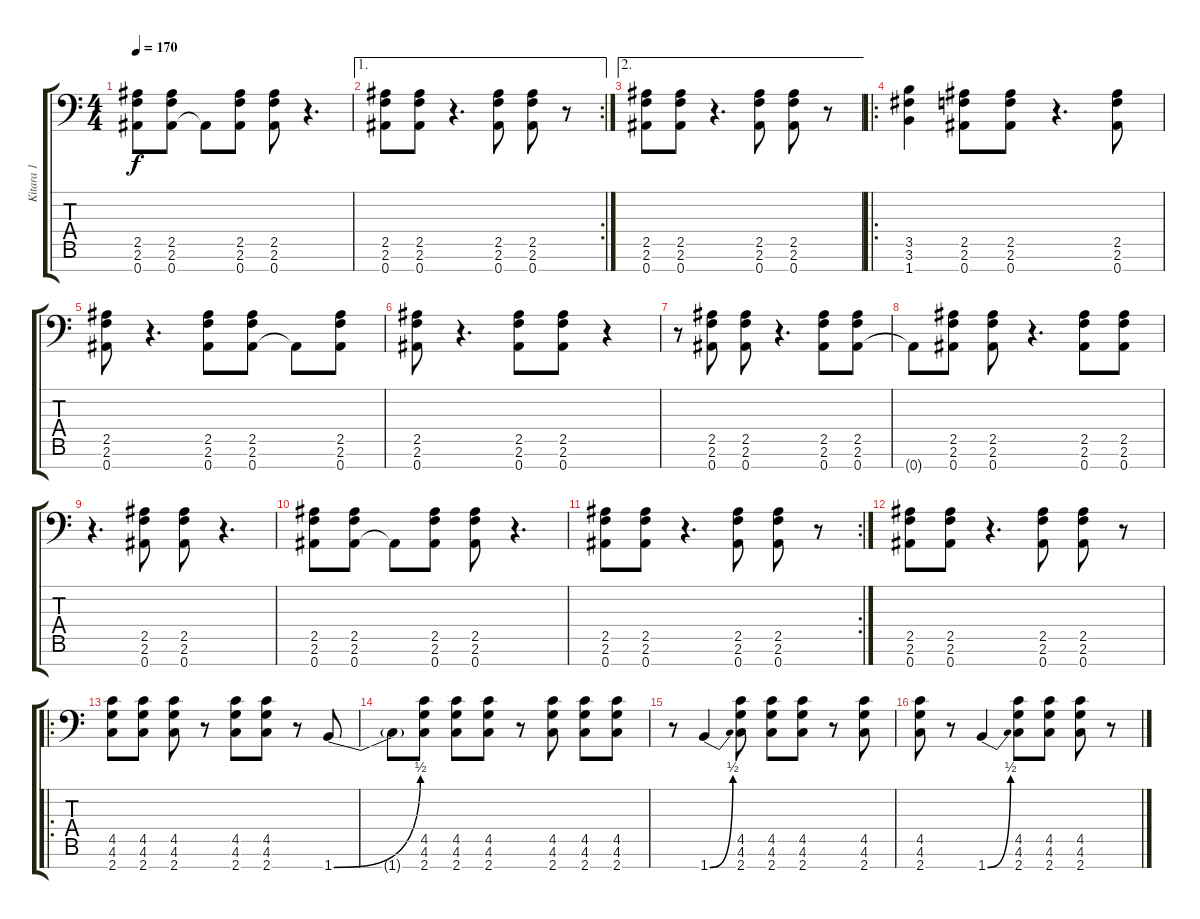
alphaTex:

\track ("Kitara 1" "Kitara 1") {instrument distortionguitar}
\staff {score tabs}
\tuning (Eb4 Bb3 Gb3 Db3 Ab2 Eb2 Bb1) {hide}
\ts (4 4)
\tempo 170
\clef f4
\ks c
(2.5 2.6 0.7).8{dy f} (2.5 2.6 0.7).8 0.7{t}.8 (2.5 2.6 0.7).8 (2.5 2.6 0.7).8 r.4{d} |
\ae 1
\rc 2
(2.5 2.6 0.7).8 (2.5 2.6 0.7).8 r.4{d} (2.5 2.6 0.7).8 (2.5 2.6 0.7).8 r.8 |
\ae 2
(2.5 2.6 0.7).8 (2.5 2.6 0.7).8 r.4{d} (2.5 2.6 0.7).8 (2.5 2.6 0.7).8 r.8 |
\ro
(3.5 3.6 1.7).4 (2.5 2.6 0.7).8 (2.5 2.6 0.7).8 r.4{d} (2.5 2.6 0.7).8 |
(2.5 2.6 0.7).8 r.4{d} (2.5 2.6 0.7).8 (2.5 2.6 0.7).8 0.7{t}.8 (2.5 2.6 0.7).8 |
(2.5 2.6 0.7).8 r.4{d} (2.5 2.6 0.7).8 (2.5 2.6 0.7).8 r.4 |
r.8 (2.5 2.6 0.7).8 (2.5 2.6 0.7).8 r.4{d} (2.5 2.6 0.7).8 (2.5 2.6 0.7).8 |
0.7{t}.8 (2.5 2.6 0.7).8 (2.5 2.6 0.7).8 r.4{d} (2.5 2.6 0.7).8 (2.5 2.6 0.7).8 |
r.4{d} (2.5 2.6 0.7).8 (2.5 2.6 0.7).8 r.4{d} |
(2.5 2.6 0.7).8 (2.5 2.6 0.7).8 0.7{t}.8 (2.5 2.6 0.7).8 (2.5 2.6 0.7).8 r.4{d} |
\rc 2
(2.5 2.6 0.7).8 (2.5 2.6 0.7).8 r.4{d} (2.5 2.6 0.7).8 (2.5 2.6 0.7).8 r.8 |
(2.5 2.6 0.7).8 (2.5 2.6 0.7).8 r.4{d} (2.5 2.6 0.7).8 (2.5 2.6 0.7).8 r.8 |
\ro
(4.5 4.6 2.7).8 (4.5 4.6 2.7).8 (4.5 4.6 2.7).8 r.8 (4.5 4.6 2.7).8 (4.5 4.6 2.7).8 r.8 1.7{be (bend 0 0 60 2)}.8 |
1.7{t}.8 (4.5 4.6 2.7).8 (4.5 4.6 2.7).8 (4.5 4.6 2.7).8 r.8 (4.5 4.6 2.7).8 (4.5 4.6 2.7).8 (4.5 4.6 2.7).8 |
r.8 1.7{be (bend 0 0 60 2)}.4 (4.5 4.6 2.7).8 (4.5 4.6 2.7).8 (4.5 4.6 2.7).8 r.8 (4.5 4.6 2.7).8 |
(4.5 4.6 2.7).8 r.8 1.7{be (bend 0 0 60 2)}.4 (4.5 4.6 2.7).8 (4.5 4.6 2.7).8 (4.5 4.6 2.7).8 r.8
